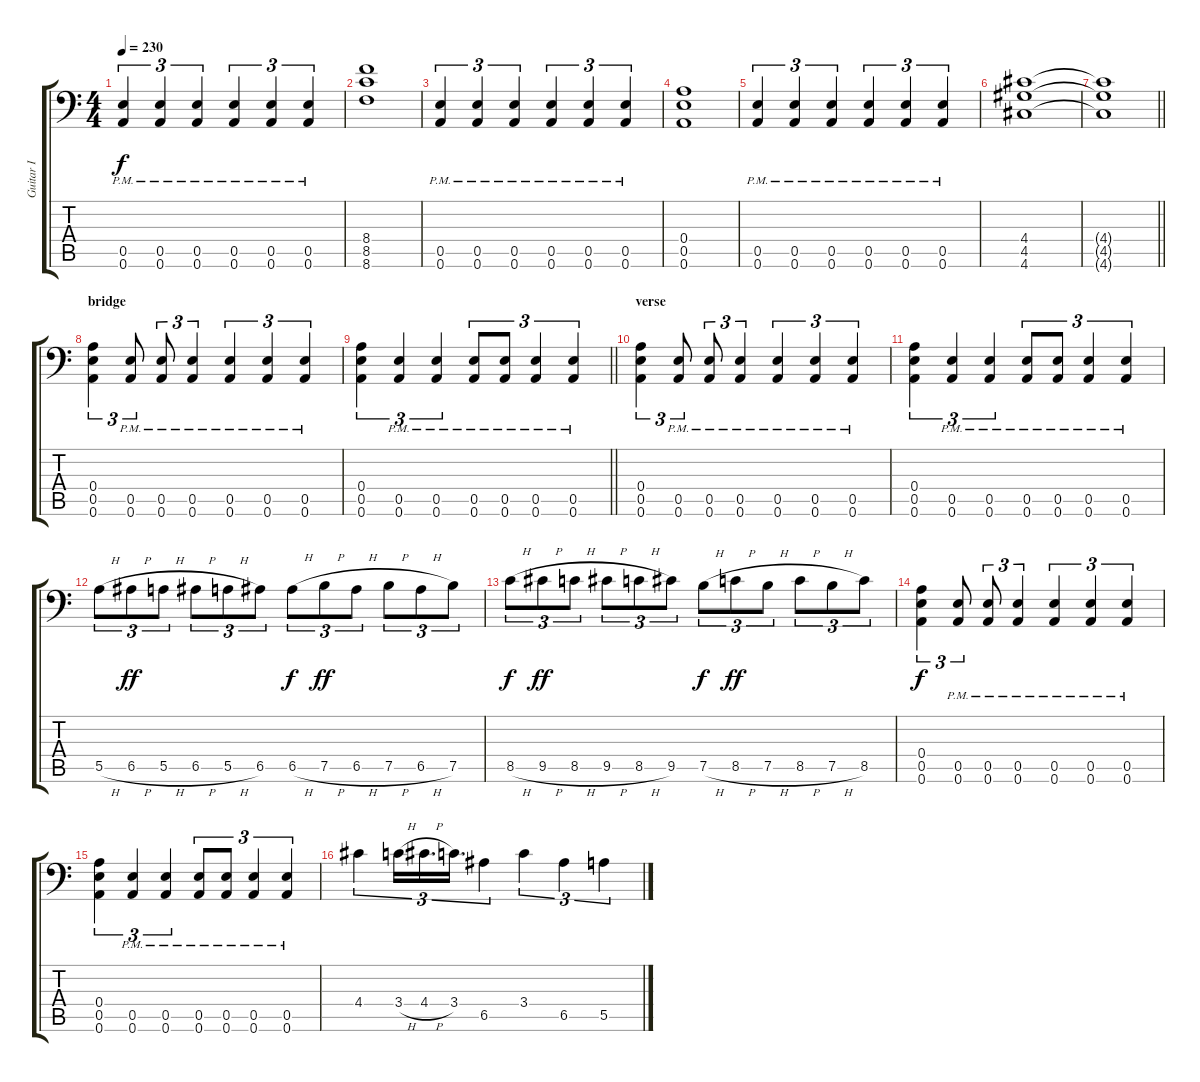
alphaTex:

\track ("Guitar I" "Guitar I") {instrument distortionguitar}
\staff {score tabs}
\tuning (B3 Gb3 D3 A2 E2 A1) {hide}
\ts (4 4)
\tempo 230
\clef f4
\ks c
(0.5{pm} 0.6{pm}).4{tu (3 2) dy f} (0.5{pm} 0.6{pm}).4{tu (3 2)} (0.5{pm} 0.6{pm}).4{tu (3 2)} (0.5{pm} 0.6{pm}).4{tu (3 2)} (0.5{pm} 0.6{pm}).4{tu (3 2)} (0.5{pm} 0.6{pm}).4{tu (3 2)} |
(8.4 8.5 8.6).1 |
(0.5{pm} 0.6{pm}).4{tu (3 2)} (0.5{pm} 0.6{pm}).4{tu (3 2)} (0.5{pm} 0.6{pm}).4{tu (3 2)} (0.5{pm} 0.6{pm}).4{tu (3 2)} (0.5{pm} 0.6{pm}).4{tu (3 2)} (0.5{pm} 0.6{pm}).4{tu (3 2)} |
(0.4 0.5 0.6).1 |
(0.5{pm} 0.6{pm}).4{tu (3 2)} (0.5{pm} 0.6{pm}).4{tu (3 2)} (0.5{pm} 0.6{pm}).4{tu (3 2)} (0.5{pm} 0.6{pm}).4{tu (3 2)} (0.5{pm} 0.6{pm}).4{tu (3 2)} (0.5{pm} 0.6{pm}).4{tu (3 2)} |
(4.4 4.5 4.6).1 |
\barLineRight lightlight
(4.4{t} 4.5{t} 4.6{t}).1 |
\section ("" "bridge")
(0.4 0.5 0.6).4{tu (3 2)} (0.5{pm} 0.6{pm}).8{tu (3 2)} (0.5{pm} 0.6{pm}).8{tu (3 2)} (0.5{pm} 0.6{pm}).4{tu (3 2)} (0.5{pm} 0.6{pm}).4{tu (3 2)} (0.5{pm} 0.6{pm}).4{tu (3 2)} (0.5{pm} 0.6{pm}).4{tu (3 2)} |
\barLineRight lightlight
(0.4 0.5 0.6).4{tu (3 2)} (0.5{pm} 0.6{pm}).4{tu (3 2)} (0.5{pm} 0.6{pm}).4{tu (3 2)} (0.5{pm} 0.6{pm}).8{tu (3 2)} (0.5{pm} 0.6{pm}).8{tu (3 2)} (0.5{pm} 0.6{pm}).4{tu (3 2)} (0.5{pm} 0.6{pm}).4{tu (3 2)} |
\section ("" "verse")
(0.4 0.5 0.6).4{tu (3 2)} (0.5{pm} 0.6{pm}).8{tu (3 2)} (0.5{pm} 0.6{pm}).8{tu (3 2)} (0.5{pm} 0.6{pm}).4{tu (3 2)} (0.5{pm} 0.6{pm}).4{tu (3 2)} (0.5{pm} 0.6{pm}).4{tu (3 2)} (0.5{pm} 0.6{pm}).4{tu (3 2)} |
(0.4 0.5 0.6).4{tu (3 2)} (0.5{pm} 0.6{pm}).4{tu (3 2)} (0.5{pm} 0.6{pm}).4{tu (3 2)} (0.5{pm} 0.6{pm}).8{tu (3 2)} (0.5{pm} 0.6{pm}).8{tu (3 2)} (0.5{pm} 0.6{pm}).4{tu (3 2)} (0.5{pm} 0.6{pm}).4{tu (3 2)} |
5.5{h}.8{tu (3 2)} 6.5{h}.8{tu (3 2) dy ff} 5.5{h}.8{tu (3 2)} 6.5{h}.8{tu (3 2)} 5.5{h}.8{tu (3 2)} 6.5.8{tu (3 2)} 6.5{h}.8{tu (3 2) dy f} 7.5{h}.8{tu (3 2) dy ff} 6.5{h}.8{tu (3 2)} 7.5{h}.8{tu (3 2)} 6.5{h}.8{tu (3 2)} 7.5.8{tu (3 2)} |
8.5{h}.8{tu (3 2) dy f} 9.5{h}.8{tu (3 2) dy ff} 8.5{h}.8{tu (3 2)} 9.5{h}.8{tu (3 2)} 8.5{h}.8{tu (3 2)} 9.5.8{tu (3 2)} 7.5{h}.8{tu (3 2) dy f} 8.5{h}.8{tu (3 2) dy ff} 7.5{h}.8{tu (3 2)} 8.5{h}.8{tu (3 2)} 7.5{h}.8{tu (3 2)} 8.5.8{tu (3 2)} |
(0.4 0.5 0.6).4{tu (3 2) dy f} (0.5{pm} 0.6{pm}).8{tu (3 2)} (0.5{pm} 0.6{pm}).8{tu (3 2)} (0.5{pm} 0.6{pm}).4{tu (3 2)} (0.5{pm} 0.6{pm}).4{tu (3 2)} (0.5{pm} 0.6{pm}).4{tu (3 2)} (0.5{pm} 0.6{pm}).4{tu (3 2)} |
(0.4 0.5 0.6).4{tu (3 2)} (0.5{pm} 0.6{pm}).4{tu (3 2)} (0.5{pm} 0.6{pm}).4{tu (3 2)} (0.5{pm} 0.6{pm}).8{tu (3 2)} (0.5{pm} 0.6{pm}).8{tu (3 2)} (0.5{pm} 0.6{pm}).4{tu (3 2)} (0.5{pm} 0.6{pm}).4{tu (3 2)} |
4.4.4{tu (3 2)} 3.4{h}.16{tu (3 2)} 4.4{h}.16{d tu (3 2)} 3.4.16{d tu (3 2)} 6.5.4{tu (3 2)} 3.4.4{tu (3 2)} 6.5.4{tu (3 2)} 5.5.4{tu (3 2)}
